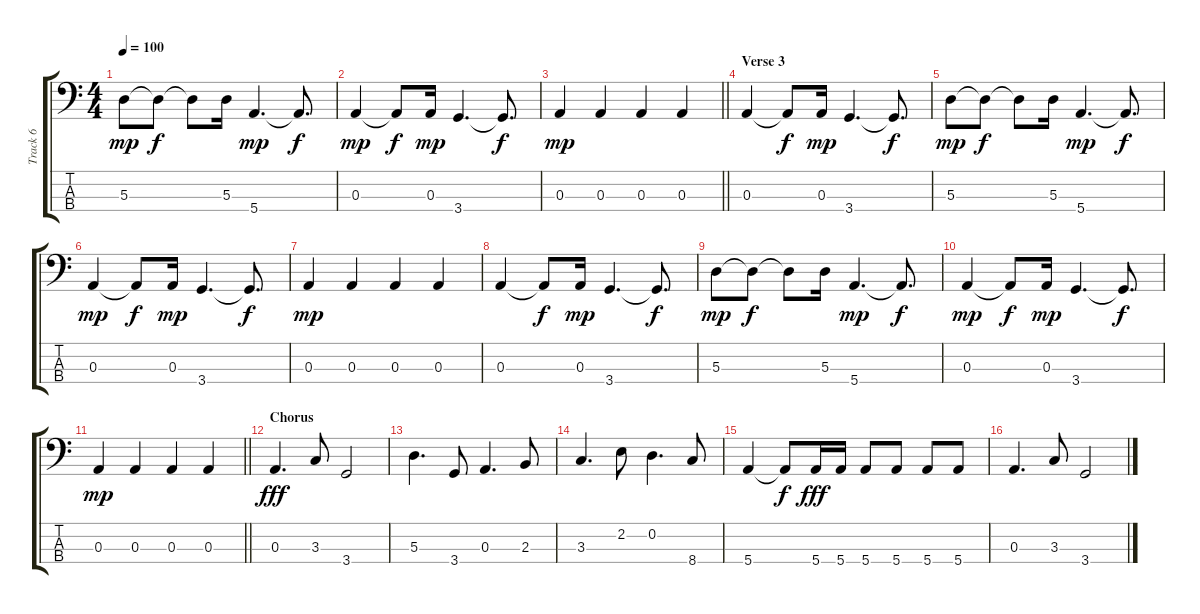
\track ("Track 6" "Track 6") {instrument distortionguitar}
\staff {score tabs}
\tuning (G2 D2 A1 E1) {hide}
\ts (4 4)
\tempo 100
\clef f4
\ks c
5.3.8{dy mp} 5.3{t}.8{dy f} 5.3{t}.8 5.3.16 5.4.4{d dy mp} 5.4{t}.8{d dy f} |
0.3.4{dy mp} 0.3{t}.8{dy f} 0.3.16{dy mp} 3.4.4{d} 3.4{t}.8{d dy f} |
\barLineRight lightlight
0.3.4{dy mp} 0.3.4 0.3.4 0.3.4 |
\section ("" "Verse 3")
0.3.4 0.3{t}.8{dy f} 0.3.16{dy mp} 3.4.4{d} 3.4{t}.8{d dy f} |
5.3.8{dy mp} 5.3{t}.8{dy f} 5.3{t}.8 5.3.16 5.4.4{d dy mp} 5.4{t}.8{d dy f} |
0.3.4{dy mp} 0.3{t}.8{dy f} 0.3.16{dy mp} 3.4.4{d} 3.4{t}.8{d dy f} |
0.3.4{dy mp} 0.3.4 0.3.4 0.3.4 |
0.3.4 0.3{t}.8{dy f} 0.3.16{dy mp} 3.4.4{d} 3.4{t}.8{d dy f} |
5.3.8{dy mp} 5.3{t}.8{dy f} 5.3{t}.8 5.3.16 5.4.4{d dy mp} 5.4{t}.8{d dy f} |
0.3.4{dy mp} 0.3{t}.8{dy f} 0.3.16{dy mp} 3.4.4{d} 3.4{t}.8{d dy f} |
\barLineRight lightlight
0.3.4{dy mp} 0.3.4 0.3.4 0.3.4 |
\section ("" "Chorus")
0.3.4{d dy fff} 3.3.8 3.4.2 |
5.3.4{d} 3.4.8 0.3.4{d} 2.3.8 |
3.3.4{d} 2.2.8 0.2.4{d} 8.4.8 |
5.4.4 5.4{t}.8{dy f} 5.4.16{dy fff} 5.4.16 5.4.8 5.4.8 5.4.8 5.4.8 |
0.3.4{d} 3.3.8 3.4.2
